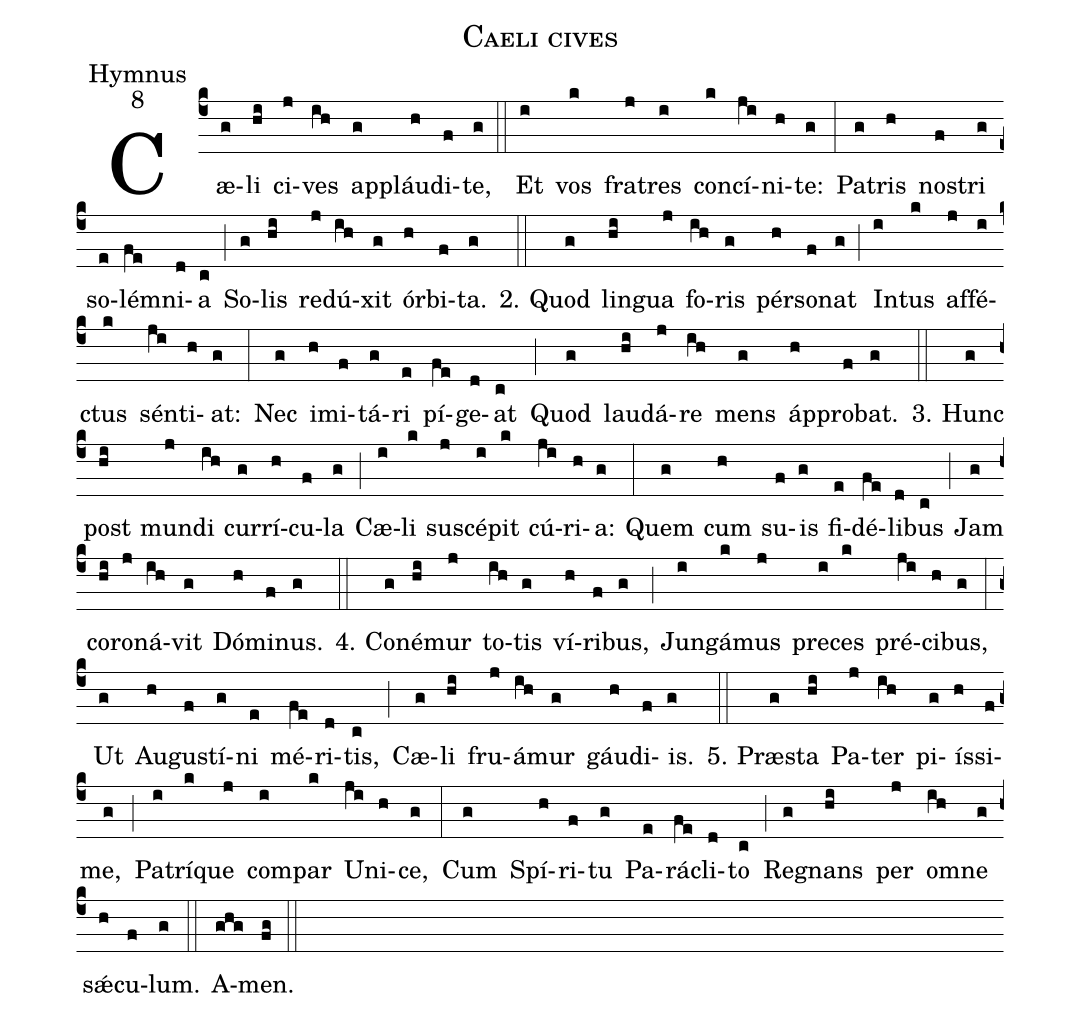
name:Caeli cives;
office-part:Hymnus;
mode:8;
%%
(c4) Cæ(g)li(hi) ci(j)ves(ih) ap(g)pláu(h)di(f)te,(g) (::)
Et(i) vos(k) fra(j)tres(i) con(k)cí(ji)ni(h)te:(g) (:)
Pa(g)tris(h) no(f)stri(g) so(e)lé(fe)mni(d)a(c) (;)
So(g)lis(hi) re(j)dú(ih)xit(g) ór(h)bi(f)ta.(g) (::)

2. Quod(g) lin(hi)gua(j) fo(ih)ris(g) pér(h)so(f)nat(g) (;)
In(i)tus(k) af(j)fé(i)ctus(k) sén(ji)ti(h)at:(g) (:)
Nec(g) i(h)mi(f)tá(g)ri(e) pí(fe)ge(d)at(c) (;)
Quod(g) lau(hi)dá(j)re(ih) mens(g) áp(h)pro(f)bat.(g) (::)

3. Hunc(g) post(hi) mun(j)di(ih) cur(g)rí(h)cu(f)la(g) (;)
Cæ(i)li(k) su(j)scé(i)pit(k) cú(ji)ri(h)a:(g) (:)
Quem(g) cum(h) su(f)is(g) fi(e)dé(fe)li(d)bus(c) (;)
Jam(g) co(hi)ro(j)ná(ih)vit(g) Dó(h)mi(f)nus.(g) (::)

4. Co(g)né(hi)mur(j) to(ih)tis(g) ví(h)ri(f)bus,(g) (;)
Jun(i)gá(k)mus(j) pre(i)ces(k) pré(ji)ci(h)bus,(g) (:)
Ut(g) Au(h)gu(f)stí(g)ni(e) mé(fe)ri(d)tis,(c) (;)
Cæ(g)li(hi) fru(j)á(ih)mur(g) gáu(h)di(f)is.(g) (::)

5. Præ(g)sta(hi) Pa(j)ter(ih) pi(g)ís(h)si(f)me,(g) (;)
Pa(i)trí(k)que(j) com(i)par(k) U(ji)ni(h)ce,(g) (:)
Cum(g) Spí(h)ri(f)tu(g) Pa(e)rá(fe)cli(d)to(c) (;)
Re(g)gnans(hi) per(j) om(ih)ne(g) sǽ(h)cu(f)lum.(g) (::)

A(ghg)men.(fg) (::)
